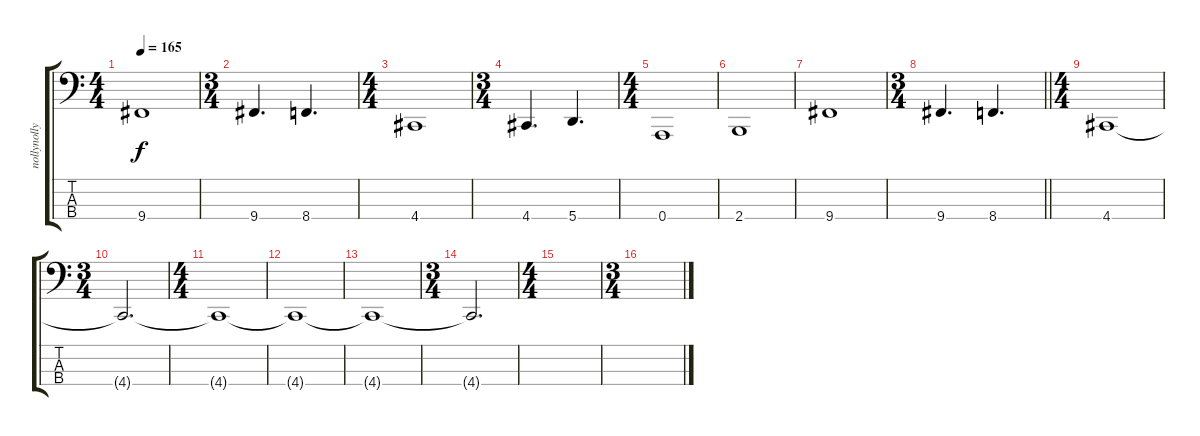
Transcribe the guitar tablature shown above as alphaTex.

\track ("nollynollynollynollynollynolly" "nollynolly") {instrument electricbasspick}
\staff {score tabs}
\tuning (F2 C2 G1 A0) {hide}
\ts (4 4)
\tempo 165
\clef f4
\ks c
9.4.1{dy f} |
\ts (3 4)
9.4.4{d} 8.4.4{d} |
\ts (4 4)
4.4.1{volume 13} |
\ts (3 4)
4.4.4{d} 5.4.4{d} |
\ts (4 4)
0.4.1 |
2.4.1 |
9.4.1 |
\ts (3 4)
\barLineRight lightlight
9.4.4{d} 8.4.4{d} |
\ts (4 4)
\section ("" "")
4.4.1{volume 8} |
\ts (3 4)
4.4{t}.2{d} |
\ts (4 4)
4.4{t}.1{volume 4} |
4.4{t}.1 |
4.4{t}.1{volume 0} |
\ts (3 4)
4.4{t}.2{d} |
\ts (4 4)
|
\ts (3 4)
